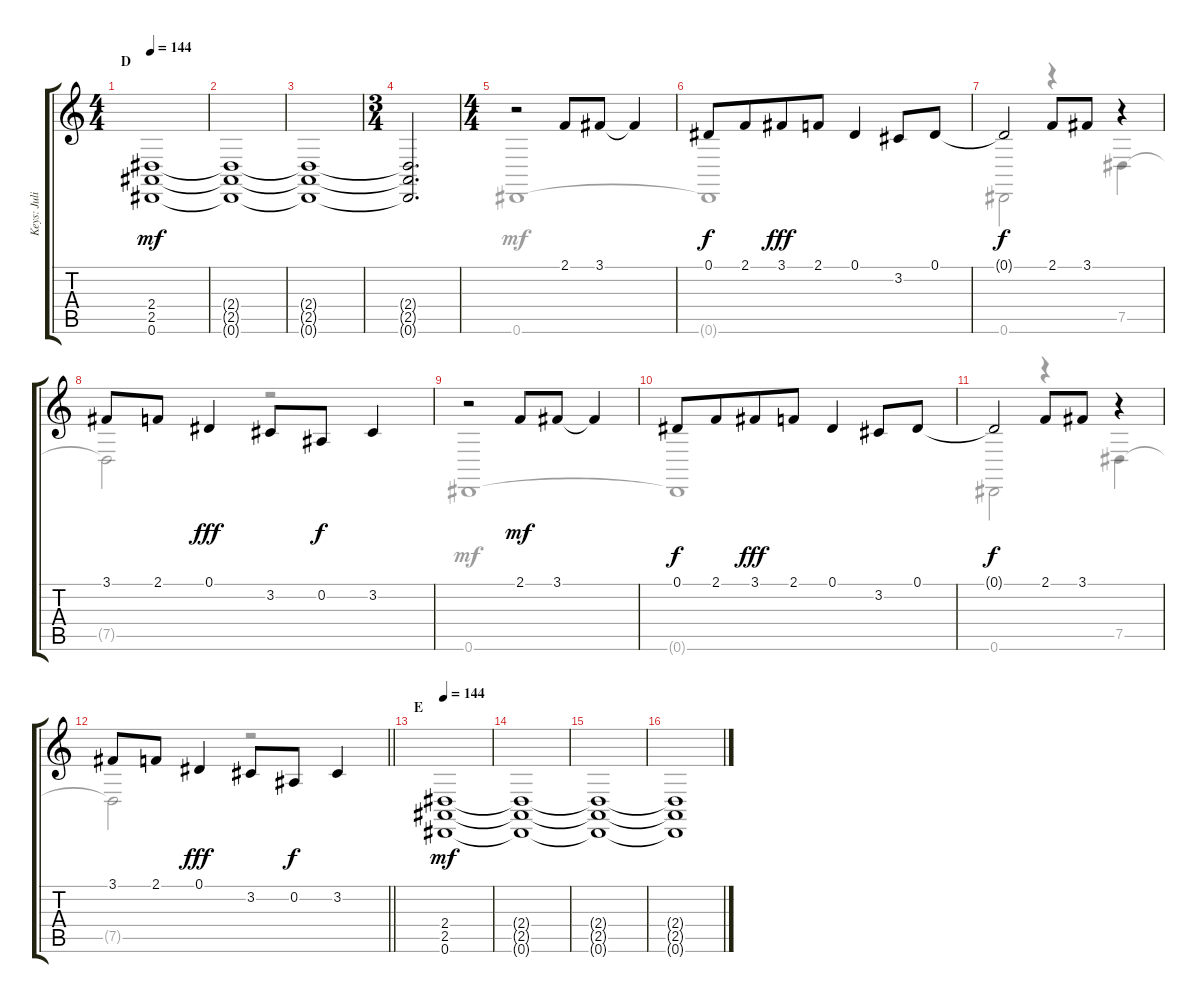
\track ("Keys: Julie" "Keys: Juli") {instrument synthstrings1}
\staff {score tabs}
\tuning (Eb4 Bb3 Gb3 Db3 Ab2 Eb2) {hide}
\voice
\ts (4 4)
\section ("" "D")
\tempo 144
\clef g2
\ks c
(2.4 2.5 0.6).1{dy mf} |
(2.4{t} 2.5{t} 0.6{t}).1{volume 1} |
(2.4{t} 2.5{t} 0.6{t}).1 |
\ts (3 4)
(2.4{t} 2.5{t} 0.6{t}).2{d} |
\ts (4 4)
r.2{volume 8} 2.1.8 3.1.8{beam merge} 3.1{t}.4 |
0.1.8{dy f} 2.1.8{beam merge} 3.1.8{dy fff} 2.1.8 0.1.4 3.2.8{beam merge} 0.1.8 |
0.1{t}.2{dy f} 2.1.8 3.1.8{beam merge} r.4 |
3.1.8 2.1.8{beam merge} 0.1.4{dy fff} 3.2.8 0.2.8{dy f} 3.2.4 |
r.2 2.1.8{dy mf} 3.1.8{beam merge} 3.1{t}.4 |
0.1.8{dy f} 2.1.8{beam merge} 3.1.8{dy fff} 2.1.8 0.1.4 3.2.8{beam merge} 0.1.8 |
0.1{t}.2{dy f} 2.1.8 3.1.8{beam merge} r.4 |
\barLineRight lightlight
3.1.8 2.1.8{beam merge} 0.1.4{dy fff} 3.2.8 0.2.8{dy f} 3.2.4 |
\section ("" "E")
\tempo 144
(2.4 2.5 0.6).1{dy mf} |
(2.4{t} 2.5{t} 0.6{t}).1{volume 1} |
(2.4{t} 2.5{t} 0.6{t}).1 |
(2.4{t} 2.5{t} 0.6{t}).1
\voice
\clef g2
\ottava regular
\simile none
\ks c
|
|
|
|
0.6.1 |
0.6{t}.1{dy f} |
0.6.2 r.4 7.5.4 |
7.5{t}.2 r.2 |
0.6.1{dy mf} |
0.6{t}.1{dy f} |
0.6.2 r.4 7.5.4 |
\barLineRight lightlight
7.5{t}.2 r.2 |
|
|
|
